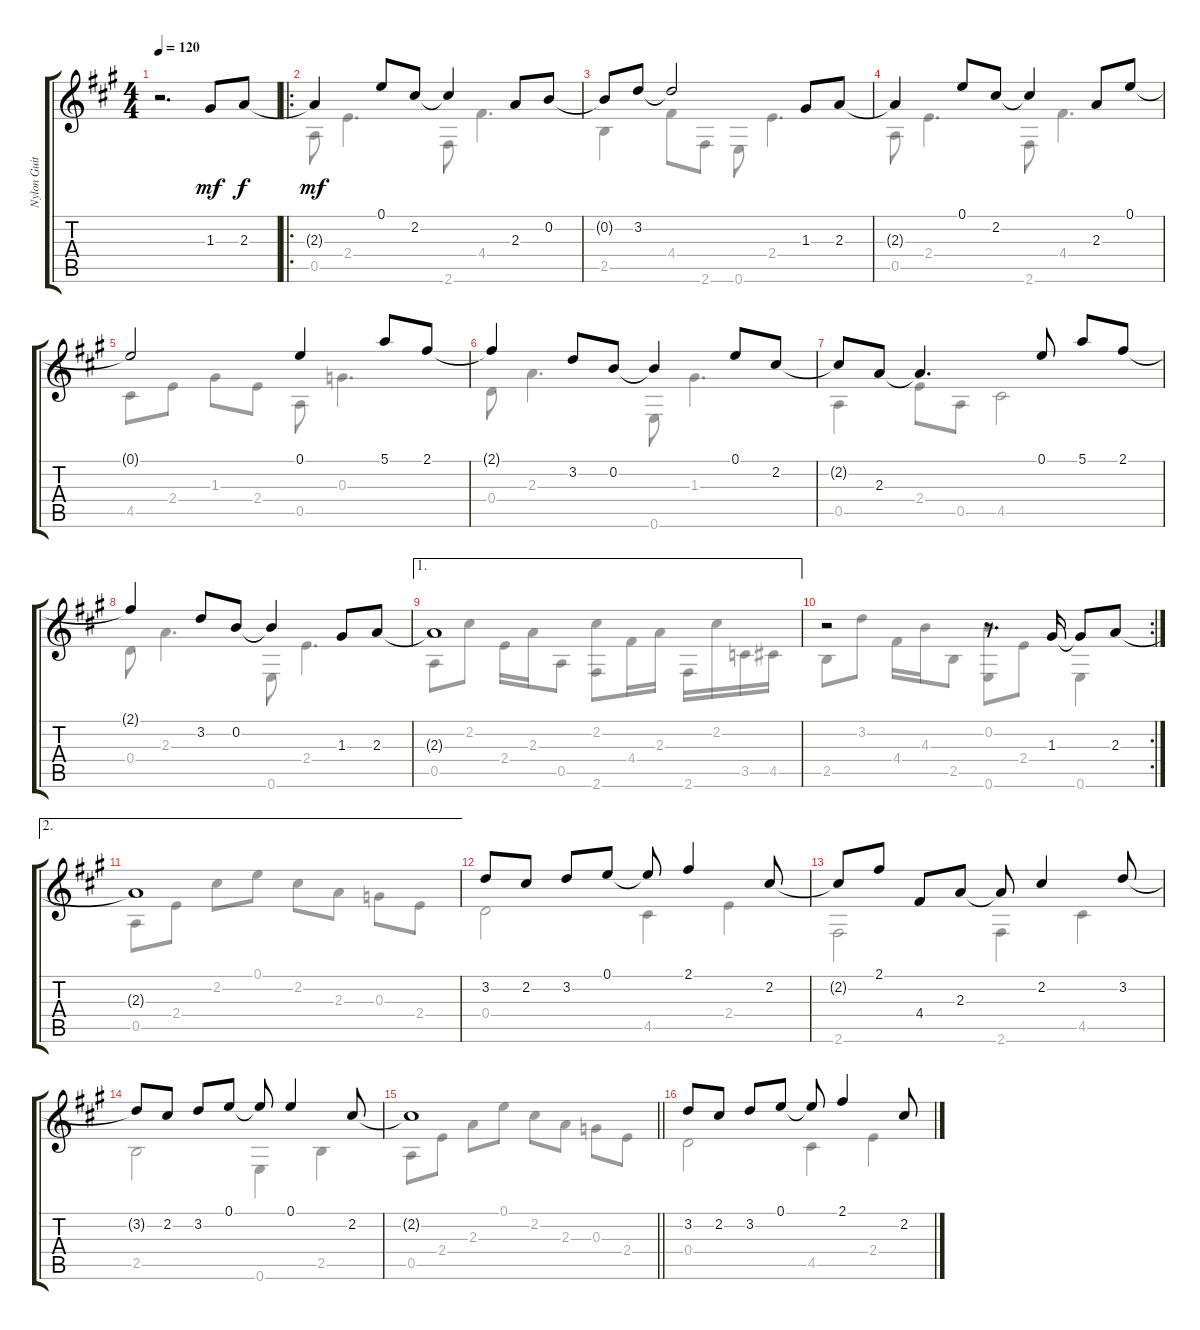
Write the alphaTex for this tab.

\track ("Nylon Guitar" "Nylon Guit") {instrument acousticguitarnylon}
\staff {score tabs}
\tuning (E4 B3 G3 D3 A2 E2) {hide}
\voice
\ts (4 4)
\tempo 120
\clef g2
\ks a
r.2{d dy mf instrument acousticguitarnylon} 1.3.8 2.3.8{dy f} |
\ro
2.3{t}.4{dy mf} 0.1.8 2.2.8 2.2{t}.4 2.3.8 0.2.8 |
0.2{t}.8 3.2.8 3.2{t}.2 1.3.8 2.3.8 |
2.3{t}.4 0.1.8 2.2.8 2.2{t}.4 2.3.8 0.1.8 |
0.1{t}.2 0.1.4 5.1.8 2.1.8 |
2.1{t}.4 3.2.8 0.2.8 0.2{t}.4 0.1.8 2.2.8 |
2.2{t}.8 2.3.8 2.3{t}.4{d} 0.1.8 5.1.8 2.1.8 |
2.1{t}.4 3.2.8 0.2.8 0.2{t}.4 1.3.8 2.3.8 |
\ae 1
2.3{t}.1 |
\rc 2
r.2 r.8{d} 1.3.16 1.3{t}.8 2.3.8 |
\ae 2
2.3{t}.1 |
3.2.8 2.2.8 3.2.8 0.1.8 0.1{t}.8 2.1.4 2.2.8 |
2.2{t}.8 2.1.8 4.4.8 2.3.8 2.3{t}.8 2.2.4 3.2.8 |
3.2{t}.8 2.2.8 3.2.8 0.1.8 0.1{t}.8 0.1.4 2.2.8 |
\barLineRight lightlight
2.2{t}.1 |
3.2.8 2.2.8 3.2.8 0.1.8 0.1{t}.8 2.1.4 2.2.8
\voice
\clef g2
\ottava regular
\simile none
\ks a
|
0.5.8 2.4.4{d} 2.6.8 4.4.4{d} |
2.5.4 4.4.8 2.6.8 0.6.8 2.4.4{d} |
0.5.8 2.4.4{d} 2.6.8 4.4.4{d} |
4.5.8 2.4.8 1.3.8 2.4.8 0.5.8 0.3.4{d} |
0.4.8 2.3.4{d} 0.6.8 1.3.4{d} |
0.5.4 2.4.8 0.5.8 4.5.2 |
0.4.8 2.3.4{d} 0.6.8 2.4.4{d} |
0.5.8 2.2.8 2.4.16 2.3.16 0.5.8 (2.2 2.6).8 4.4.16 2.3.16 2.6.16 2.2.16 3.5.16 4.5.16 |
2.5.8 3.2.8 4.4.16 4.3.16 2.5.8 (0.2 0.6).8 2.4.8 0.6.4 |
0.5.8 2.4.8 2.2.8 0.1.8 2.2.8 2.3.8 0.3.8 2.4.8 |
0.4.2 4.5.4 2.4.4 |
2.6.2 2.6.4 4.5.4 |
2.5.2 0.6.4 2.5.4 |
\barLineRight lightlight
0.5.8 2.4.8 2.3.8 0.1.8 2.2.8 2.3.8 0.3.8 2.4.8 |
0.4.2 4.5.4 2.4.4
